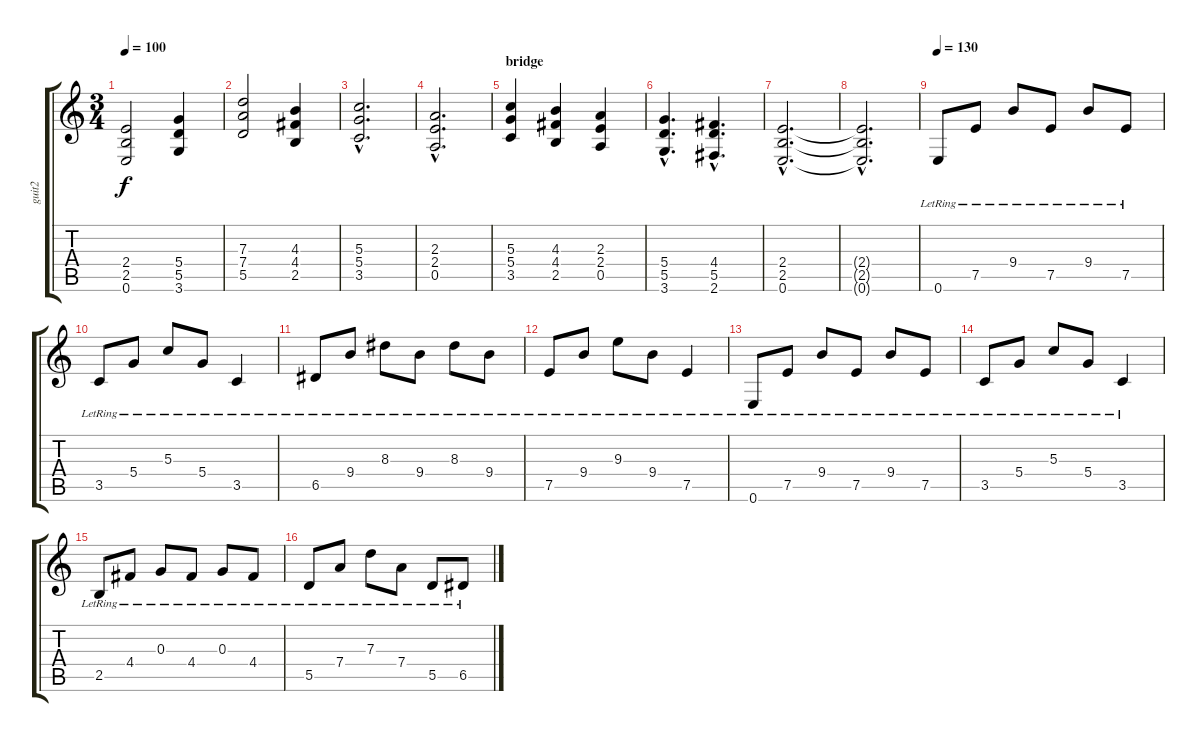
\track ("guit2" "guit2") {instrument distortionguitar}
\staff {score tabs}
\tuning (E4 B3 G3 D3 A2 E2) {hide}
\ts (3 4)
\tempo 100
\clef g2
\ks c
(2.4 2.5 0.6).2{dy f} (5.4 5.5 3.6).4 |
(7.3 7.4 5.5).2 (4.3 4.4 2.5).4 |
(5.3{hac} 5.4{hac} 3.5{hac}).2{d} |
(2.3{hac} 2.4{hac} 0.5{hac}).2{d} |
\section ("" "bridge")
(5.3 5.4 3.5).4 (4.3 4.4 2.5).4 (2.3 2.4 0.5).4 |
(5.4{hac} 5.5{hac} 3.6{hac}).4{d} (4.4{hac} 5.5{hac} 2.6{hac}).4{d} |
(2.4{hac} 2.5{hac} 0.6{hac}).2{d} |
(2.4{hac t} 2.5{hac t} 0.6{hac t}).2{d} |
\tempo 130
0.6{lr}.8{instrument acousticguitarsteel} 7.5{lr}.8 9.4{lr}.8 7.5{lr}.8 9.4{lr}.8 7.5{lr}.8 |
3.5{lr}.8 5.4{lr}.8 5.3{lr}.8 5.4{lr}.8 3.5{lr}.4 |
6.5{lr}.8 9.4{lr}.8 8.3{lr}.8 9.4{lr}.8 8.3{lr}.8 9.4{lr}.8 |
7.5{lr}.8 9.4{lr}.8 9.3{lr}.8 9.4{lr}.8 7.5{lr}.4 |
0.6{lr}.8 7.5{lr}.8 9.4{lr}.8 7.5{lr}.8 9.4{lr}.8 7.5{lr}.8 |
3.5{lr}.8 5.4{lr}.8 5.3{lr}.8 5.4{lr}.8 3.5{lr}.4 |
2.5{lr}.8 4.4{lr}.8 0.3{lr}.8 4.4{lr}.8 0.3{lr}.8 4.4{lr}.8 |
5.5{lr}.8 7.4{lr}.8 7.3{lr}.8 7.4{lr}.8 5.5{lr}.8 6.5{lr}.8
